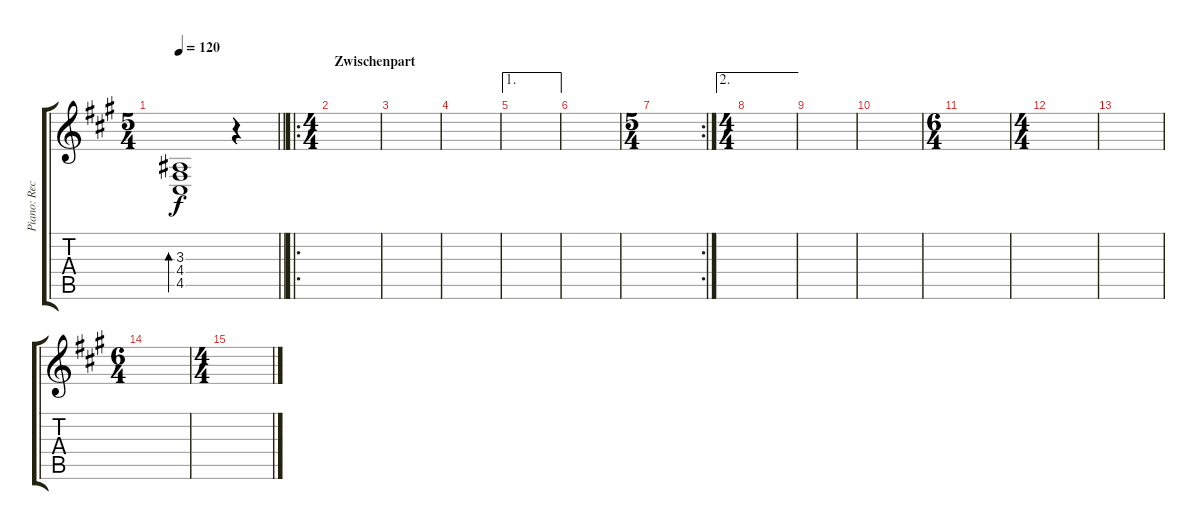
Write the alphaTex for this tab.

\track ("Piano: Rechte Hand" "Piano: Rec") {instrument acousticgrandpiano}
\staff {score tabs}
\tuning (E4 B3 G3 D3 A2 Db2) {hide}
\ts (5 4)
\tempo 120
\clef g2
\barLineRight lightlight
\ks a
(3.3 4.4 4.5).1{bd 60 dy f} r.4 |
\ro
\ts (4 4)
\section ("" "Zwischenpart")
|
|
|
\ae 1
|
|
\rc 2
\ts (5 4)
|
\ae 2
\ts (4 4)
|
|
|
\ts (6 4)
|
\ts (4 4)
|
|
\ts (6 4)
|
\ts (4 4)
